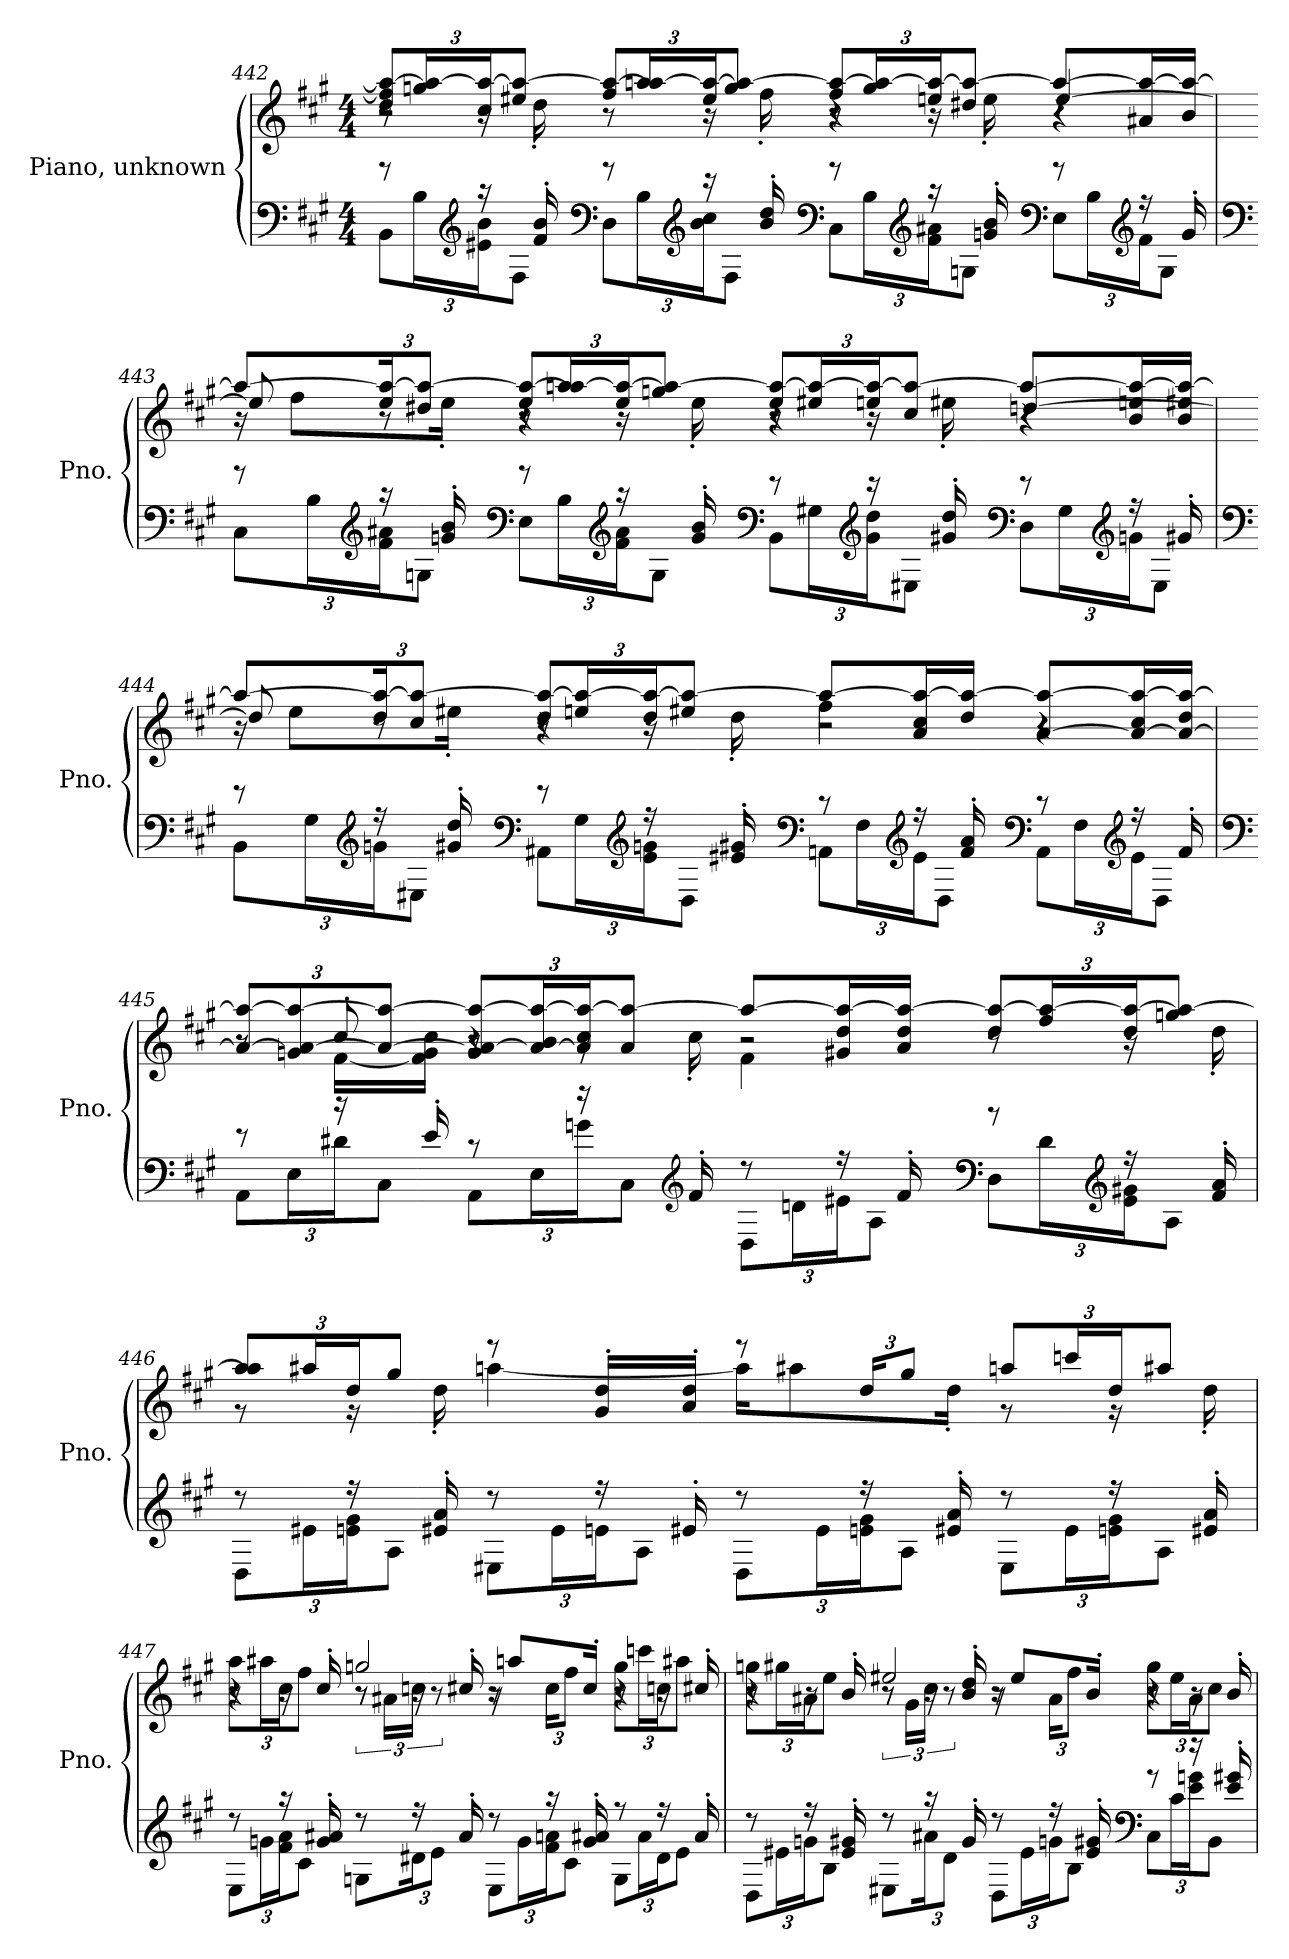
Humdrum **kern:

**kern	**kern
*part1	*part1
*staff2	*staff1
*I"Piano, unknown	*
*I'Pno.	*
!!LO:PB:g=z
*clefF4	*clefG2
*k[f#c#g#]	*k[f#c#g#]
*M4/4	*M4/4
=442	=442
*^	*
*	*Xbrackettup	*Xbrackettup
*	*	*^
*	*	*	*^
8r	12BB\L	12dd/ 12ff#/] 12aa#/_L	8r	2r
.	24B\L	24ggn/ 24aa#/_L	.	.
*clefG2	*	*	*	*
16r	24e#X\ 24b\J	24cc#/ 24aa#/_J	16r	.
.	12F#\J	12ee#X/ 12aa#/_J	.	.
16f#/' 16b/'	.	.	16dd'\	.
*clefF4	*	*	*	*
8r	12D\L	12ff#/ 12aa#/_L	8r	.
.	24B\L	24aan/ 24aa#/_L	.	.
*clefG2	*	*	*	*
16r	24b\ 24cc#\J	24ee#/ 24aa#/_J	16r	.
.	12F#\J	12gg/ 12aa#/_J	.	.
16b/' 16dd/'	.	.	16ff#'\	.
*clefF4	*	*	*	*
8r	12C#\L	12ff#/ 12aa#/_L	8r	4r
.	24B\L	24gg/ 24aa#/_L	.	.
*clefG2	*	*	*	*
16r	24f#\ 24a#X\J	24een/ 24aa#/_J	16r	.
.	12Gn\J	12dd#X/ 12aa#/_J	.	.
16gn/' 16b/'	.	.	16ee'\	.
*clefF4	*	*	*	*
8r	12E\L	8aa#/L_	4r	[4ee/
.	24B\L	.	.	.
*clefG2	*	*	*	*
16r	24f#\J	16a#X/ 16aa#/_L	.	.
.	12G\J	.	.	.
16g'/	.	16b/ 16aa#/_JJ	.	.
!!LO:LB:g=z	!!	!!
=443	=443	=443	=443	=443
*clefF4	*	*	*	*
8r	12C#\L	8aa#/L_	16r	8ee/]
.	.	.	8ff#\L	.
.	24B\L	.	.	.
*clefG2	*	*	*	*
16r	24f#\ 24a#X\J	24ee/ 24aa#/_K	.	8r
.	12Gn\J	12dd#X/ 12aa#/_J	.	.
16gn/' 16b/'	.	.	16ee'\Jk	.
*clefF4	*	*	*	*
8r	12E\L	12ee/ 12aa#/_L	8r	4r
.	24B\L	24aan/ 24aa#/_L	.	.
*clefG2	*	*	*	*
16r	24f#\ 24a#\J	24ee/ 24aa#/_J	16r	.
.	12G\J	12ggn/ 12aa#/_J	.	.
16g/' 16b/'	.	.	16ee'\	.
*clefF4	*	*	*	*
8r	12BB\L	12ee/ 12aa#/_L	8r	4r
.	24G#X\L	24ee#X/ 24aa#/_L	.	.
*clefG2	*	*	*	*
16r	24g\ 24dd\J	24een/ 24aa#/_J	16r	.
.	12E#X\J	12cc#/ 12aa#/_J	.	.
16g#X/' 16dd/'	.	.	16ee#X'\	.
*clefF4	*	*	*	*
8r	12D\L	8aa#/L_	4r	[4ddn/
.	24G#\L	.	.	.
*clefG2	*	*	*	*
16r	24gn\J	16b/ 16een/ 16aa#/_L	.	.
.	12E#\J	.	.	.
16g#X'/	.	16b/ 16ee#X/ 16aa#/_JJ	.	.
!!LO:LB:g=z	!!	!!
=444	=444	=444	=444	=444
*clefF4	*	*	*	*
8r	12BB\L	8aa#/L_	16r	8dd/]
.	.	.	8ee\L	.
.	24G#\L	.	.	.
*clefG2	*	*	*	*
16r	24gn\J	24dd/ 24aa#/_K	.	8r
.	12E#X\J	12cc#/ 12aa#/_J	.	.
16g#X/' 16dd/'	.	.	16ee#X'\Jk	.
*clefF4	*	*	*	*
8r	12AA#X\L	12dd/ 12aa#/_L	8r	4r
.	24G#\L	24een/ 24aa#/_L	.	.
*clefG2	*	*	*	*
16r	24e\ 24gn\J	24dd/ 24aa#/_J	16r	.
.	12D\J	12ee#X/ 12aa#/_J	.	.
16e#X/' 16g#X/'	.	.	16dd'\	.
*clefF4	*	*	*	*
8r	12AAn\L	8aa#/L_	4ff#\	2r
.	24F#\L	.	.	.
*clefG2	*	*	*	*
16r	24e#\J	16a/ 16cc#/ 16aa#/_L	.	.
.	12D\J	.	.	.
16f#/' 16a/'	.	16dd/ 16aa#/_JJ	.	.
*clefF4	*	*	*	*
8r	12AA\L	[8a/ 8aa#/_L	4r	.
.	24F#\L	.	.	.
*clefG2	*	*	*	*
16r	24e#\J	16a/_ 16cc#/ 16aa#/_L	.	.
.	12D\J	.	.	.
16f#'/	.	16a/_ 16dd/ 16aa#/_JJ	.	.
!!LO:LB:g=z	!!	!!
=445	=445	=445	=445	=445
*clefF4	*	*	*	*
8r	12AA\L	12a/_ 12aa#/_L	8r	8r
.	24E\L	12gn/ 12a/_ 12aa#/_	.	.
16r	24d#X\J	.	[16f#\LL	8cc#'/
.	12C#\J	12a/_ 12aa#/_J	.	.
16e'/	.	.	16f#\] 16g\ 16cc#\JJ	.
8r	12AA\L	12g/ 12a/_ 12aa#/_L	8r	4r
.	24E\L	24a/_ 24b/ 24aa#/_L	.	.
16r	24gn\J	24a/] 24cc#/ 24aa#/_J	16r	.
.	12C#\J	12a/ 12aa#/_J	.	.
*clefG2	*	*	*	*
16f#'/	.	.	16cc#'\	.
8r	12D\L	8aa#/L_	4f#\	2r
.	24dn\L	.	.	.
16r	24e#X\J	16g#X/ 16dd/ 16aa#/_L	.	.
.	12A\J	.	.	.
16f#'/	.	16a/ 16dd/ 16aa#/_JJ	.	.
*clefF4	*	*	*	*
8r	12D\L	12dd/ 12aa#/_L	8r	.
.	24d\L	24ff#/ 24aa#/_L	.	.
*clefG2	*	*	*	*
16r	24e#\ 24g#X\J	24dd/ 24aa#/_J	16r	.
.	12A\J	12ggn/ 12aa#/_J	.	.
16f#/' 16a/'	.	.	16dd'\	.
*	*	*	*v	*v
!!LO:LB:g=z
=446	=446	=446	=446
8r	12D\L	12aa/ 12aa#/]L	8r
.	24e#X\L	24aa#X/L	.
16r	24en\ 24g#\J	24dd/J	16r
.	12A\J	12gg#/J	.
16e#X/' 16a/'	.	.	16dd'\
8r	12E#X\L	8r	[4aan\
.	24e#\L	.	.
16r	24en\J	16g#/' 16dd/'LL	.
.	12A\J	.	.
16e#X'/	.	16a/' 16dd/'JJ	.
8r	12D\L	8r	16aa\KL]
.	.	.	8aa#X\
.	24e#\L	.	.
16r	24en\ 24g#\J	24dd/KL	.
.	12A\J	12gg#/J	.
16e#X/' 16a/'	.	.	16dd'\Jk
8r	12E#\L	12aan/L	8r
.	24e#\L	24cccn/L	.
16r	24en\ 24g#\J	24dd/J	16r
.	12A\J	12aa#X/J	.
16e#X/' 16a/'	.	.	16dd'\
!!LO:LB:g=z
=447	=447	=447	=447
*	*	*	*^
8r	12E\L	4r	12aa\L	8r
.	24gn\L	.	24aa#X\L	.
16r	24f#\ 24a\J	.	24cc#\J	16r
.	12c#\J	.	12ff#\J	.
16g/' 16a#X/'	.	.	.	16cc#'/
*	*	*	*brackettup	*
8r	8Gn\L	2ggn/	12r	8r
.	.	.	24a#X\LL	.
16r	24d#X\K	.	24ccn\JJ	16r
.	12e\J	.	12r	.
16a#'/	.	.	.	16cc#X'/
8r	12E\L	.	8r	16r
.	.	.	.	8aan/L
.	24g\L	.	.	.
*	*	*	*Xbrackettup	*
16r	24f#\ 24an\J	.	24cc#\KL	.
.	12c#\J	.	12ff#\J	.
16g/' 16a#X/'	.	.	.	16cc#'/Jk
8r	12G\L	4r	12gg\L	8r
.	24a#\L	.	24cccn\L	.
16r	24d#\J	.	24ccn\J	16r
.	12e\J	.	12aa#X\J	.
16a#'/	.	.	.	16cc#X'/
!!LO:PB:g=z	!!	!!
=448	=448	=448	=448	=448
8r	12D\L	4r	12ggn\L	8r
.	24e#X\L	.	24gg#X\L	.
16r	24gn\J	.	24a#X\J	16r
.	12B\J	.	12ee\J	.
16e#/' 16g#X/'	.	.	.	16b'/
*	*	*	*brackettup	*
8r	8E#X\L	2ee#X/	12r	8r
.	.	.	24g#\LL	.
16r	24a#X\K	.	24cc#\JJ	16r
.	12d\J	.	12r	.
16g#'/	.	.	.	16b/' 16dd/'
8r	12D\L	.	8r	16r
.	.	.	.	8ee#/L
.	24e#\L	.	.	.
*	*	*	*Xbrackettup	*
16r	24gn\J	.	24a#\KL	.
.	12B\J	.	12ff#\J	.
16e#/' 16g#X/'	.	.	.	16b'/Jk
*clefF4	*	*	*	*
8r	12C#\L	4r	12gg#\L	8r
.	24c#\L	.	24ee#\L	.
16r	24e#\ 24gn\J	.	24a#\J	16r
.	12BB\J	.	12cc#\J	.
16e#/' 16g#X/'	.	.	.	16b'/
*v	*v	*	*	*
*	*v	*v	*v
=	=
*-	*-
